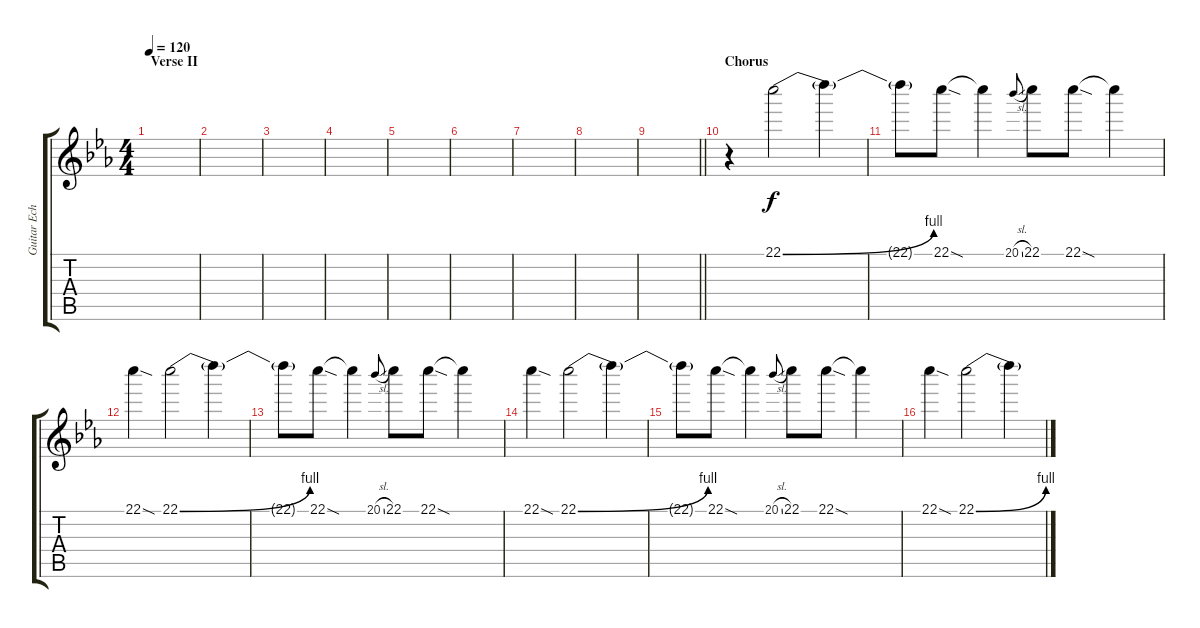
\track ("Guitar Echo" "Guitar Ech") {instrument overdrivenguitar}
\staff {score tabs}
\tuning (D4 A3 F3 C3 G2 C2) {hide}
\ts (4 4)
\section ("" "Verse II")
\tempo 120
\clef g2
\ks eb
|
|
|
|
|
|
|
|
\barLineRight lightlight
|
\section ("" "Chorus")
r.4 22.1{be (bend 0 0 60 4)}.2 22.1{t}.4 |
22.1{t}.8 22.1{sod}.8 22.1{t}.4 20.1{sl}.8{gr onbeat} 22.1.8 22.1{sod}.8 22.1{t}.4 |
22.1{sod}.4 22.1{be (bend 0 0 60 4)}.2 22.1{t}.4 |
22.1{t}.8 22.1{sod}.8 22.1{t}.4 20.1{sl}.8{gr onbeat} 22.1.8 22.1{sod}.8 22.1{t}.4 |
22.1{sod}.4 22.1{be (bend 0 0 60 4)}.2 22.1{t}.4 |
22.1{t}.8 22.1{sod}.8 22.1{t}.4 20.1{sl}.8{gr onbeat} 22.1.8 22.1{sod}.8 22.1{t}.4 |
22.1{sod}.4 22.1{be (bend 0 0 60 4)}.2 22.1{t}.4
